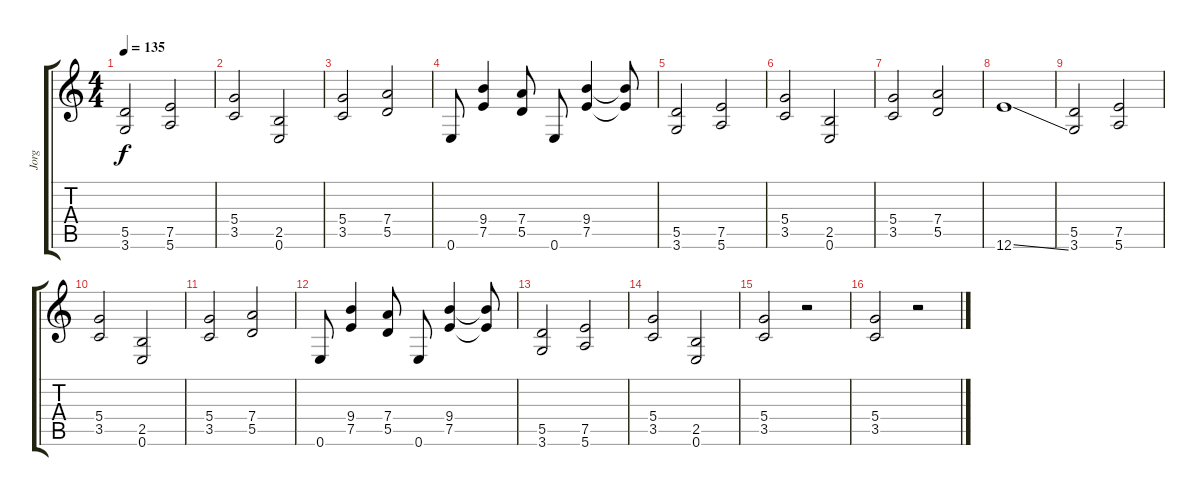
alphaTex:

\track ("Jorg" "Jorg") {instrument distortionguitar}
\staff {score tabs}
\tuning (E4 B3 G3 D3 A2 E2) {hide}
\ts (4 4)
\tempo 135
\clef g2
\ks c
(5.5 3.6).2{dy f} (7.5 5.6).2 |
(5.4 3.5).2 (2.5 0.6).2 |
(5.4 3.5).2 (7.4 5.5).2 |
0.6.8 (9.4 7.5).4 (7.4 5.5).8 0.6.8 (9.4 7.5).4 (9.4{t} 7.5{t}).8 |
(5.5 3.6).2 (7.5 5.6).2 |
(5.4 3.5).2 (2.5 0.6).2 |
(5.4 3.5).2 (7.4 5.5).2 |
12.6{ss}.1 |
(5.5 3.6).2 (7.5 5.6).2 |
(5.4 3.5).2 (2.5 0.6).2 |
(5.4 3.5).2 (7.4 5.5).2 |
0.6.8 (9.4 7.5).4 (7.4 5.5).8 0.6.8 (9.4 7.5).4 (9.4{t} 7.5{t}).8 |
(5.5 3.6).2 (7.5 5.6).2 |
(5.4 3.5).2 (2.5 0.6).2 |
(5.4 3.5).2 r.2 |
(5.4 3.5).2 r.2
